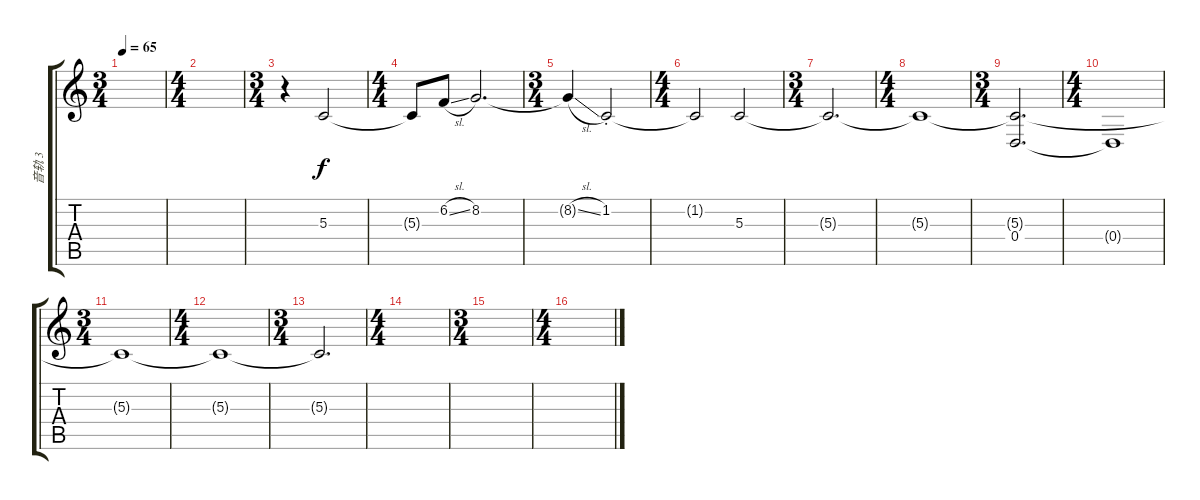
\track ("音轨 3" "音轨 3") {instrument lead2sawtooth}
\staff {score tabs}
\tuning (E4 B3 G3 D3 A2 E2) {hide}
\ts (3 4)
\tempo 65
\clef g2
\ks c
|
\ts (4 4)
|
\ts (3 4)
r.4 5.3.2 |
\ts (4 4)
5.3{t}.8 6.2{sl}.8 8.2.2{d} |
\ts (3 4)
8.2{sl t}.4 1.2{st}.2 |
\ts (4 4)
1.2{t}.2 5.3.2 |
\ts (3 4)
5.3{t}.2{d} |
\ts (4 4)
5.3{t}.1 |
\ts (3 4)
(5.3{t} 0.4).2{d} |
\ts (4 4)
0.4{t}.1 |
\ts (3 4)
5.3{t}.1{volume 0} |
\ts (4 4)
5.3{t}.1 |
\ts (3 4)
5.3{t}.2{d} |
\ts (4 4)
|
\ts (3 4)
|
\ts (4 4)
